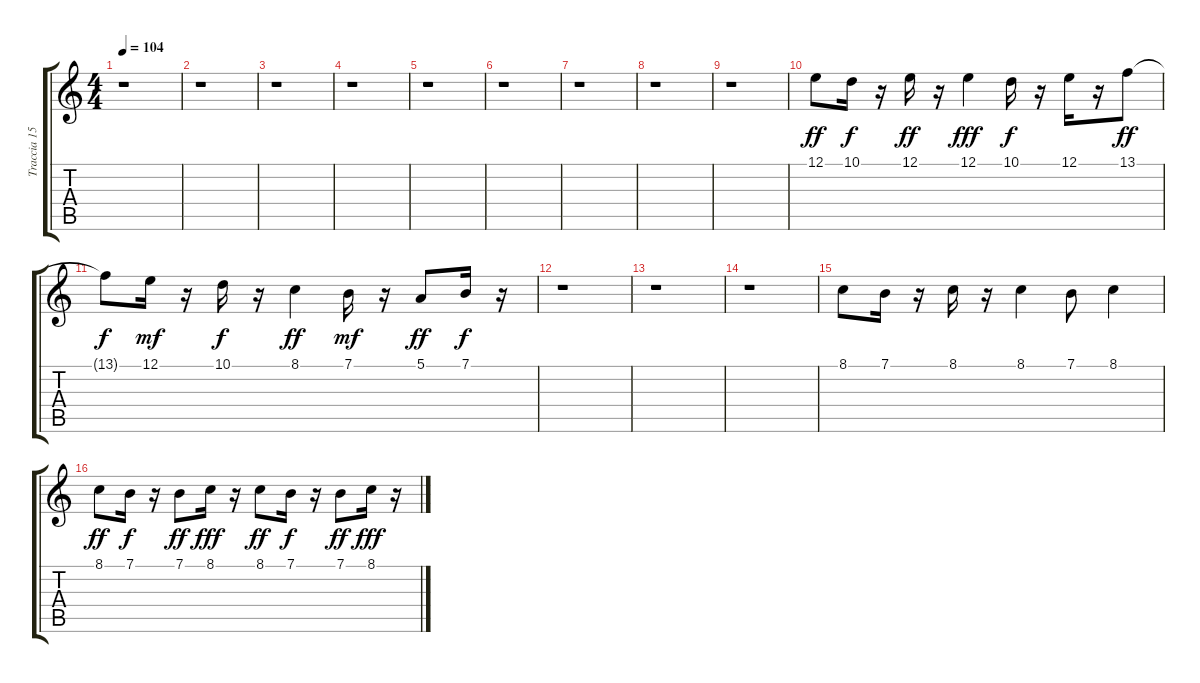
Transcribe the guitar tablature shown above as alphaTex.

\track ("Traccia 15" "Traccia 15") {instrument drawbarorgan}
\staff {score tabs}
\tuning (E4 B3 G3 D3 A2 E2) {hide}
\ts (4 4)
\tempo 104
\clef g2
\ks c
r.1{dy ff} |
r.1 |
r.1 |
r.1 |
r.1 |
r.1 |
r.1 |
r.1 |
r.1 |
12.1.8 10.1.16{dy f} r.16 12.1.16{dy ff} r.16 12.1.4{dy fff} 10.1.16{dy f} r.16 12.1.16 r.16 13.1.8{dy ff} |
13.1{t}.8{dy f} 12.1.16{dy mf} r.16 10.1.16{dy f} r.16 8.1.4{dy ff} 7.1.16{dy mf} r.16 5.1.8{dy ff} 7.1.16{dy f} r.16 |
r.1 |
r.1 |
r.1 |
8.1.8 7.1.16 r.16 8.1.16 r.16 8.1.4 7.1.8 8.1.4 |
8.1.8{dy ff} 7.1.16{dy f} r.16 7.1.8{dy ff} 8.1.16{dy fff} r.16 8.1.8{dy ff} 7.1.16{dy f} r.16 7.1.8{dy ff} 8.1.16{dy fff} r.16
